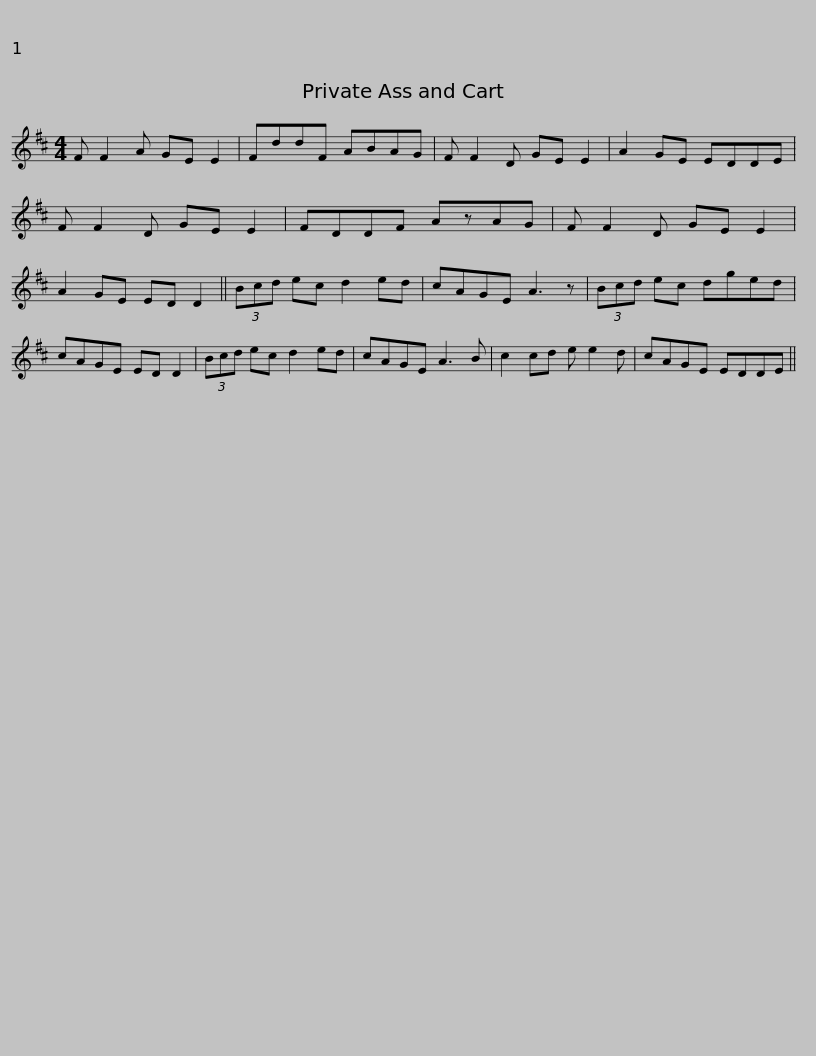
X:1
L:1/8
M:4/4
I:linebreak $
K:D
V:1 treble
V:1
 F F2 A GE E2 | FddF ABAG | F F2 D GE E2 | A2 GE EDDE | F F2 D GE E2 | %5
 FDDF AzAG |$ F F2 D GE E2 | A2 GE ED D2 || (3Bcd ec d2 ed | cAGE A3 z | %10
 (3Bcd ec dged | cAGE ED D2 |$ (3Bcd ec d2 ed | cAGE A3 B | c2 cd e e2 d | %15
 cAGE EDDE || %16
